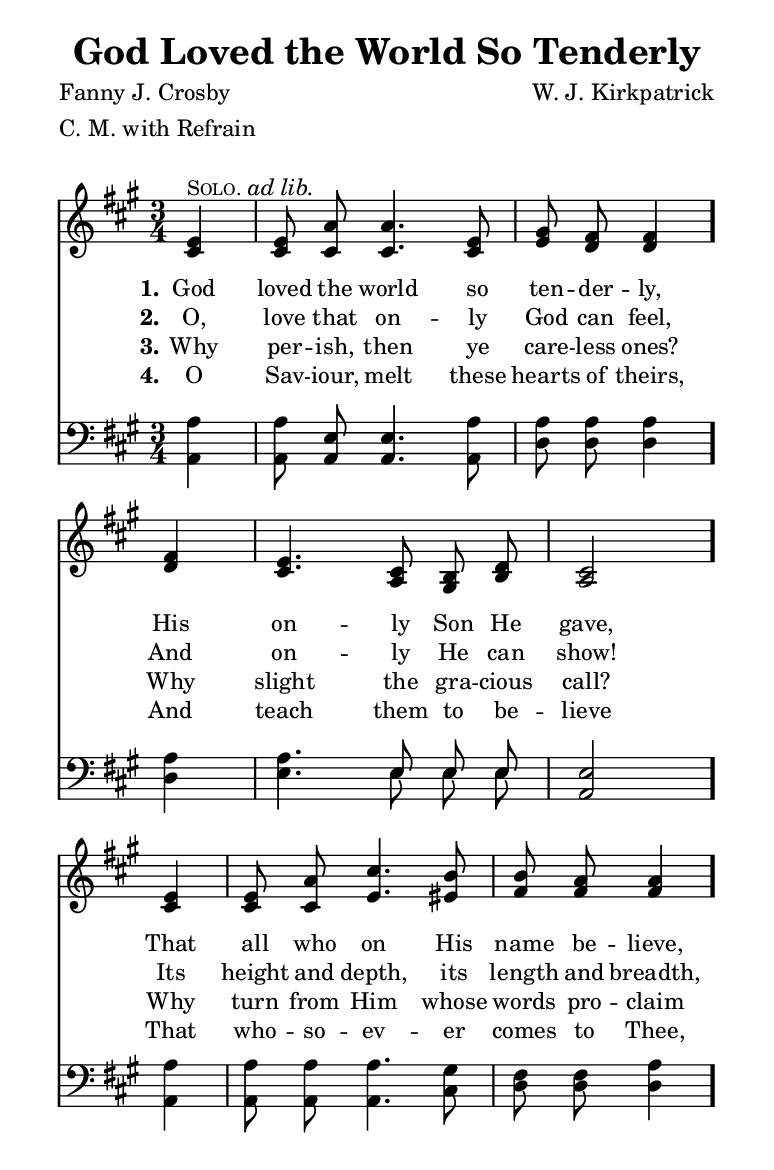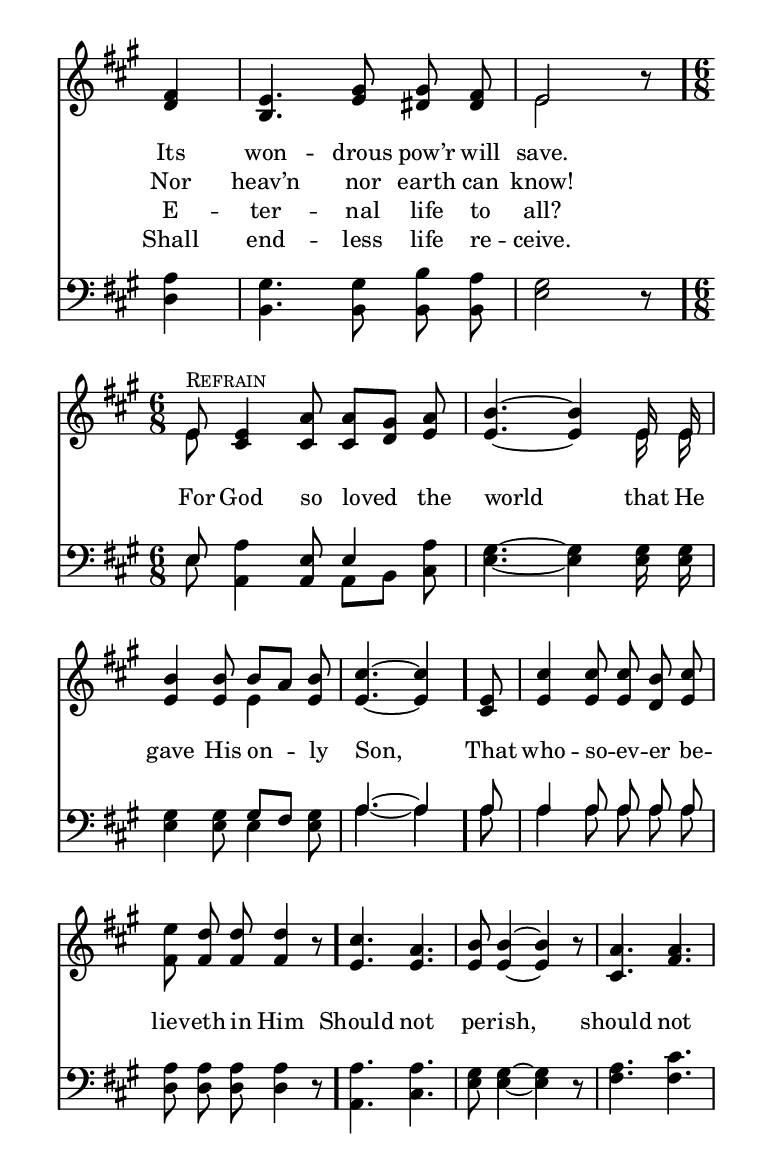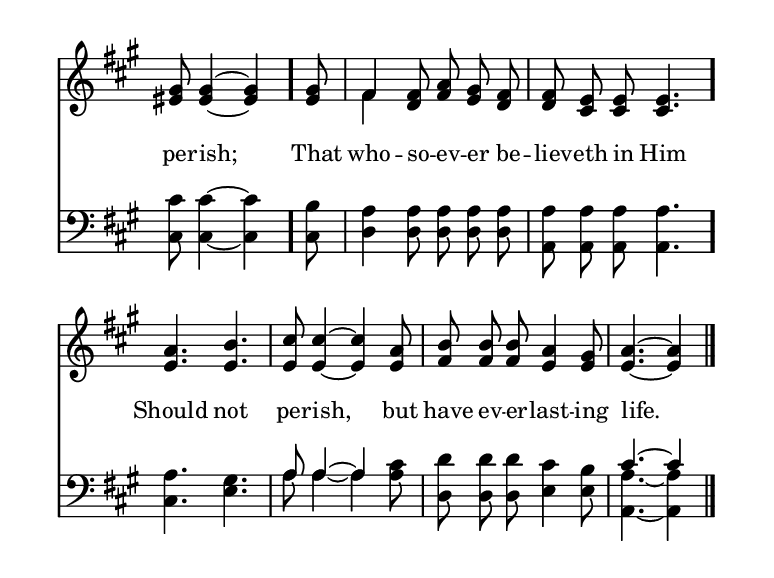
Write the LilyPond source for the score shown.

\include "common/global.ily"
\paper {
  \include "common/paper.ily"
  ragged-last-bottom = ##t
  page-count = #(cond (is-eogsized 2) (#t #f))
  system-count = #(cond (is-eogsized 6) (#t #f))
  systems-per-page = ##f
}

\header{
  %gospel
  hymnnumber = "12"
  title = "God Loved the World So Tenderly"
  tunename = ""
  meter = "C. M. with Refrain"
  poet = "Fanny J. Crosby"
  composer = "W. J. Kirkpatrick"
  %copyright = ""
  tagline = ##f
}

patternA = { c4 | c8 c8 c4. c8 | c8 c8 c4 } % Line 1, 3 soprano / alto / tenor / bass
patternB = { c4 | c4. c8 c8 c8 | c2       } % Line 2 soprano / alto / tenor / bass
patternC = { c4 | c4. c8 c8 c8 | c2 c8    } % Line 4 soprano / alto / tenor / bass

patternD = { c8 | c4 c8 c8[ c8] c8 | c4. ~ c4 c16 c16 | c4 c8 c8[ c8] c8 | c4. ~ c4 } % Refrain line 1 soprano
patternE = { c8 | c4 c8 c8[ c8] c8 | c4. ~ c4 c16 c16 | c4 c8 c4      c8 | c4. ~ c4 } % Refrain line 1 alto / bass
patternF = { c8 | c4 c8 c4      c8 | c4. ~ c4 c16 c16 | c4 c8 c8[ c8] c8 | c4. ~ c4 } % Refrain line 1 tenor

patternG = { c8 | c4 c8 c8 c8 c8 | c8 c8 c8 c4 c8                } % Refrain line 2 all
patternH = { c4. c4. | c8 c4 ~ c4 c8 | c4. c4. | c8 c4 ~ c4      } % Refrain line 3 all
patternI = { c8 | c4 c8 c8 c8 c8 | c8 c8 c8 c4.                  } % Refrain line 4 all
patternJ = { c4. c4. | c8 c4 ~ c4 c8 | c8 c8 c8 c4 c8 | c4. ~ c4 } % Refrain line 5 all

global = {
  \include "common/overrides.ily"
  \override Staff.TimeSignature.style = #'numbered
  \time 3/4
  \once \override Score.MetronomeMark.transparent = ##t
  \tempo 4 = 86
  \key a \major
  \partial 4
  \autoBeamOff
}

notesSoprano = {
\global
\relative c' {

  << s^\markup { \small \caps "Solo." \italic "ad lib." }
  \changePitch \patternA { e   | e a a e       | gis fis fis } >>
  \changePitch \patternB { fis | e cis b d     | cis         }
  \changePitch \patternA { e   | e a cis b     | b a a       }
  \changePitch \patternC { fis | e gis gis fis | e r         }

  << s^\markup { \small \caps "Refrain" }
  \time 6/8
  \set Timing.measurePosition = #(ly:make-moment -1 8)
  \changePitch \patternD { e     | e a a gis a        | b b e, e    | b' b b a b  | cis cis } >>
  \changePitch \patternG { e,    | cis' cis cis b cis | e d d d r   }
  \changePitch \patternH { cis a | b b b r            | a a         | gis gis gis }
  \changePitch \patternI { gis   | fis fis a gis fis  | fis e e e   }
  \changePitch \patternJ { a b   | cis cis cis a      | b b b a gis | a a         }

  \bar "|."

}
}

notesAlto = {
\global
\relative e' {

  \changePitch \patternA { cis | cis cis cis cis | e d d       }
  \changePitch \patternB { d   | cis a gis b     | a           }
  \changePitch \patternA { cis | cis cis e eis   | fis fis fis }
  \changePitch \patternC { d   | b e dis dis     | e r         }

  \changePitch \patternE { e   | cis cis cis d e | e e e e           | e e e e     | e e }
  \changePitch \patternG { cis | e e e d e       | fis fis fis fis r }
  \changePitch \patternH { e e | e e e r         | cis fis           | eis eis eis }
  \changePitch \patternI { eis | fis d fis e d   | d cis cis cis     }
  \changePitch \patternJ { e e | e e e e         | fis fis fis e e   | e e         }

}
}

notesTenor = {
\global
\relative a {

  \changePitch \patternA { a | a e e a     | a a a     }
  \changePitch \patternB { a | a e e e     | e         }
  \changePitch \patternA { a | a a a gis   | fis fis a }
  \changePitch \patternC { a | gis gis b a | gis r     }

  \changePitch \patternF { e     | a e e a       | gis gis gis gis | gis gis gis fis gis | a a }
  \changePitch \patternG { a     | a a a a a     | a a a a r       }
  \changePitch \patternH { a a   | gis gis gis r | a cis           | cis cis cis         }
  \changePitch \patternI { b     | a a a a a     | a a a a         }
  \changePitch \patternJ { a gis | a a a cis     | d d d cis b     | cis cis             }

}
}

notesBass = {
\global
\relative f, {

  \changePitch \patternA { a | a a a a   | d d d }
  \changePitch \patternB { d | e e e e   | a,    }
  \changePitch \patternA { a | a a a cis | d d d }
  \changePitch \patternC { d | b b b b   | e r   }

  \changePitch \patternE { e             | a, a a b cis | e e e e    | e e e e           | a a }
  \changePitch \patternG { a             | a a a a a    | d, d d d r }
  \changePitch \patternH { a cis         | e e e r      | fis fis    | cis cis cis       }
  \changePitch \patternI { cis d d d d d | a a a a      }
  \changePitch \patternJ { cis e         | a a a a      | d, d d e e | < a a, > < a a, > }

}
}

Refrain = \lyricmode {

For God so loved the world that He gave His on -- ly Son, \bar "."
That who -- so -- ev -- er be -- liev -- eth in Him \bar "."
Should not per -- ish, should not per -- ish; \bar "."
That who -- so -- ev -- er be -- liev -- eth in Him \bar "."
Should not per -- ish, but have ev -- er -- last -- ing life. \bar "."

}

wordsA = \lyricmode {
\set stanza = "1."

God loved the world so ten -- der -- ly, \bar "."
His on -- ly Son He gave, \bar "." \break
That all who on His name be -- lieve, \bar "."
Its won -- drous pow’r will save. \bar "." \break

}

wordsB = \lyricmode {
\set stanza = "2."

O, love that on -- ly God can feel,
And on -- ly He can show!
Its height and depth, its length and breadth,
Nor heav’n nor earth can know!

\Refrain

}

wordsC = \lyricmode {
\set stanza = "3."

Why per -- ish, then ye care -- less ones?
Why slight the gra -- cious call?
Why turn from Him whose words pro -- claim
E -- ter -- nal life to all?

}

wordsD = \lyricmode {
\set stanza = "4."

O Sav -- iour, melt these hearts of theirs,
And teach them to be -- lieve
That who -- so -- ev -- er comes to Thee,
Shall end -- less life re -- ceive.

}


\score {
  \context ChoirStaff <<
    \context Staff = upper <<
      \set Staff.autoBeaming = ##f
      \set ChoirStaff.systemStartDelimiter = #'SystemStartBar
      \set ChoirStaff.printPartCombineTexts = ##f
      \partcombine #'(2 . 9) \notesSoprano \notesAlto
      \context NullVoice = sopranos { \voiceOne << \notesSoprano >> }
      \context NullVoice = altos { \voiceTwo << \notesAlto >> }
      \context Lyrics = one   \lyricsto sopranos \wordsA
      \context Lyrics = two   \lyricsto sopranos \wordsB
      \context Lyrics = three \lyricsto sopranos \wordsC
      \context Lyrics = four  \lyricsto sopranos \wordsD
    >>
    \context Staff = men <<
      \set Staff.autoBeaming = ##f
      \clef bass
      \set ChoirStaff.printPartCombineTexts = ##f
      \partcombine #'(2 . 9) \notesTenor \notesBass
      \context NullVoice = tenors { \voiceOne << \notesTenor >> }
      \context NullVoice = basses { \voiceTwo << \notesBass >> }
    >>
  >>
  \layout {
    \include "common/layout.ily"
  }
  \midi{
    \include "common/midi.ily"
  }
}

\version "2.19.49"  % necessary for upgrading to future LilyPond versions.

% vi:set et ts=2 sw=2 ai nocindent syntax=lilypond:
